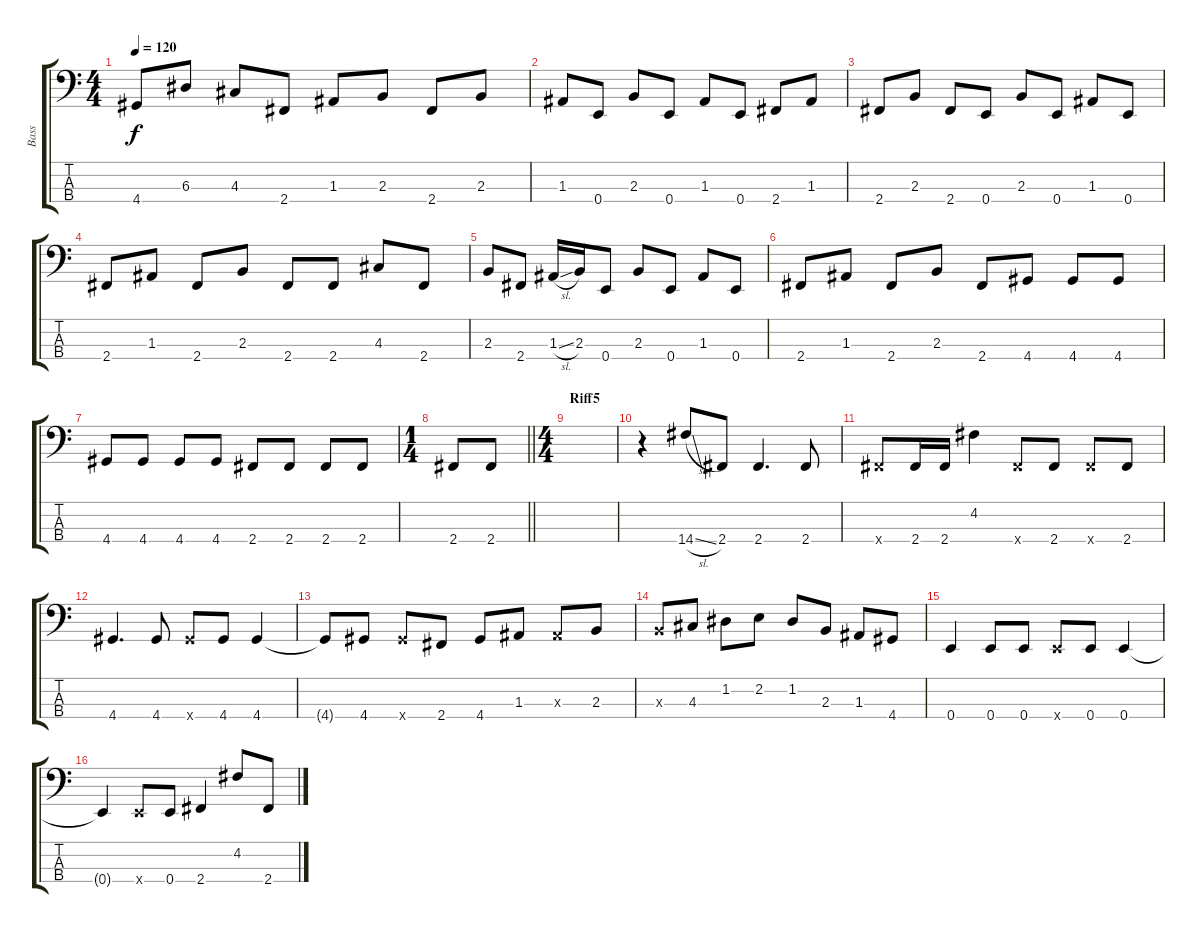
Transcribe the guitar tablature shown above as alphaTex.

\track ("Bass" "Bass") {instrument electricbassfinger}
\staff {score tabs}
\tuning (G2 D2 A1 E1) {hide}
\ts (4 4)
\tempo 120
\clef f4
\ks c
4.4.8{dy f} 6.3.8 4.3.8 2.4.8 1.3.8 2.3.8 2.4.8 2.3.8 |
1.3.8 0.4.8 2.3.8 0.4.8 1.3.8 0.4.8 2.4.8 1.3.8 |
2.4.8 2.3.8 2.4.8 0.4.8 2.3.8 0.4.8 1.3.8 0.4.8 |
2.4.8 1.3.8 2.4.8 2.3.8 2.4.8 2.4.8 4.3.8 2.4.8 |
2.3.8 2.4.8 1.3{sl}.16 2.3.16 0.4.8 2.3.8 0.4.8 1.3.8 0.4.8 |
2.4.8 1.3.8 2.4.8 2.3.8 2.4.8 4.4.8 4.4.8 4.4.8 |
4.4.8 4.4.8 4.4.8 4.4.8 2.4.8 2.4.8 2.4.8 2.4.8 |
\ts (1 4)
\barLineRight lightlight
2.4.8 2.4.8 |
\ts (4 4)
\section ("" "Riff5")
|
r.4 14.4{sl}.8 2.4.8 2.4.4{d} 2.4.8 |
2.4{x}.8 2.4.16 2.4.16 4.2.4 2.4{x}.8 2.4.8 2.4{x}.8 2.4.8 |
4.4.4{d} 4.4.8 4.4{x}.8 4.4.8 4.4.4 |
4.4{t}.8 4.4.8 4.4{x}.8 2.4.8 4.4.8 1.3.8 1.3{x}.8 2.3.8 |
2.3{x}.8 4.3.8 1.2.8 2.2.8 1.2.8 2.3.8 1.3.8 4.4.8 |
0.4.4 0.4.8 0.4.8 0.4{x}.8 0.4.8 0.4.4 |
0.4{t}.4 0.4{x}.8 0.4.8 2.4.4 4.2.8 2.4.8
